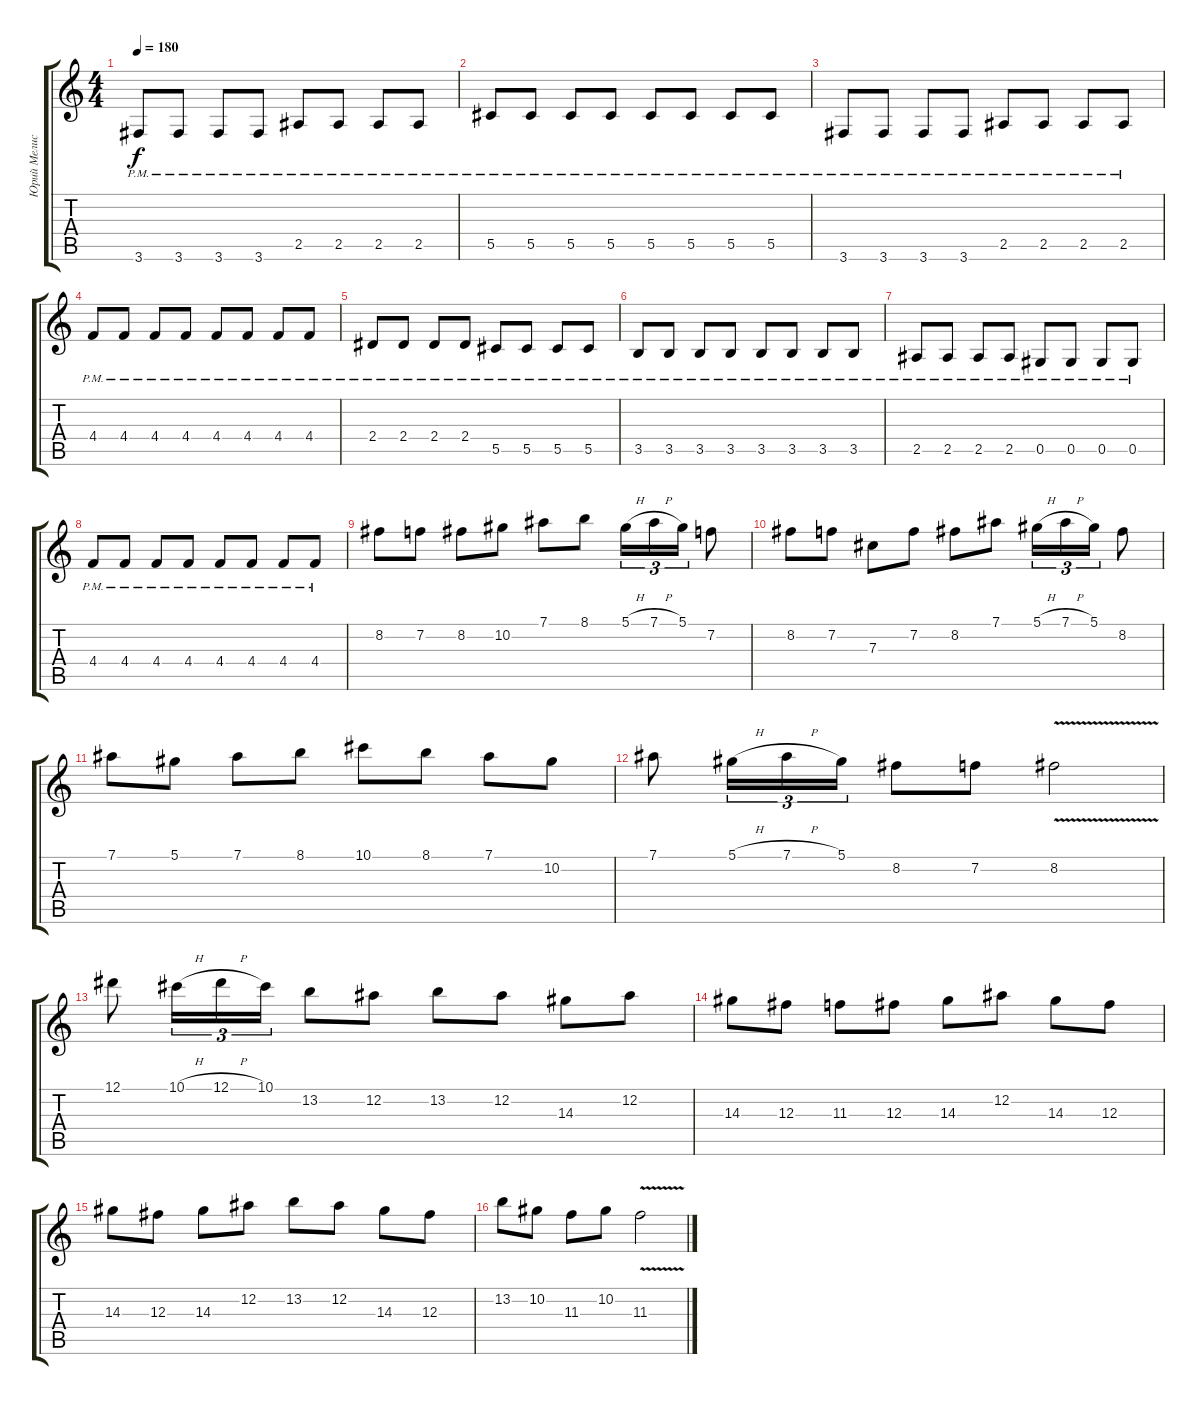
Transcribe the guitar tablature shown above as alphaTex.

\track ("Юрий Мелисов" "Юрий Мелис") {instrument distortionguitar}
\staff {score tabs}
\tuning (Eb4 Bb3 Gb3 Db3 Ab2 Eb2) {hide}
\ts (4 4)
\tempo 180
\clef g2
\ks c
3.6{pm}.8{dy f} 3.6{pm}.8 3.6{pm}.8 3.6{pm}.8 2.5{pm}.8 2.5{pm}.8 2.5{pm}.8 2.5{pm}.8 |
5.5{pm}.8 5.5{pm}.8 5.5{pm}.8 5.5{pm}.8 5.5{pm}.8 5.5{pm}.8 5.5{pm}.8 5.5{pm}.8 |
3.6{pm}.8 3.6{pm}.8 3.6{pm}.8 3.6{pm}.8 2.5{pm}.8 2.5{pm}.8 2.5{pm}.8 2.5{pm}.8 |
4.4{pm}.8 4.4{pm}.8 4.4{pm}.8 4.4{pm}.8 4.4{pm}.8 4.4{pm}.8 4.4{pm}.8 4.4{pm}.8 |
2.4{pm}.8 2.4{pm}.8 2.4{pm}.8 2.4{pm}.8 5.5{pm}.8 5.5{pm}.8 5.5{pm}.8 5.5{pm}.8 |
3.5{pm}.8 3.5{pm}.8 3.5{pm}.8 3.5{pm}.8 3.5{pm}.8 3.5{pm}.8 3.5{pm}.8 3.5{pm}.8 |
2.5{pm}.8 2.5{pm}.8 2.5{pm}.8 2.5{pm}.8 0.5{pm}.8 0.5{pm}.8 0.5{pm}.8 0.5{pm}.8 |
4.4{pm}.8 4.4{pm}.8 4.4{pm}.8 4.4{pm}.8 4.4{pm}.8 4.4{pm}.8 4.4{pm}.8 4.4{pm}.8 |
8.2.8 7.2.8 8.2.8 10.2.8 7.1.8 8.1.8 5.1{h}.16{tu (3 2)} 7.1{h}.16{tu (3 2)} 5.1.16{tu (3 2)} 7.2.8 |
8.2.8 7.2.8 7.3.8 7.2.8 8.2.8 7.1.8 5.1{h}.16{tu (3 2)} 7.1{h}.16{tu (3 2)} 5.1.16{tu (3 2)} 8.2.8 |
7.1.8 5.1.8 7.1.8 8.1.8 10.1.8 8.1.8 7.1.8 10.2.8 |
7.1.8 5.1{h}.16{tu (3 2)} 7.1{h}.16{tu (3 2)} 5.1.16{tu (3 2)} 8.2.8 7.2.8 8.2{v}.2 |
12.1.8 10.1{h}.16{tu (3 2)} 12.1{h}.16{tu (3 2)} 10.1.16{tu (3 2)} 13.2.8 12.2.8 13.2.8 12.2.8 14.3.8 12.2.8 |
14.3.8 12.3.8 11.3.8 12.3.8 14.3.8 12.2.8 14.3.8 12.3.8 |
14.3.8 12.3.8 14.3.8 12.2.8 13.2.8 12.2.8 14.3.8 12.3.8 |
13.2.8 10.2.8 11.3.8 10.2.8 11.3{v}.2
